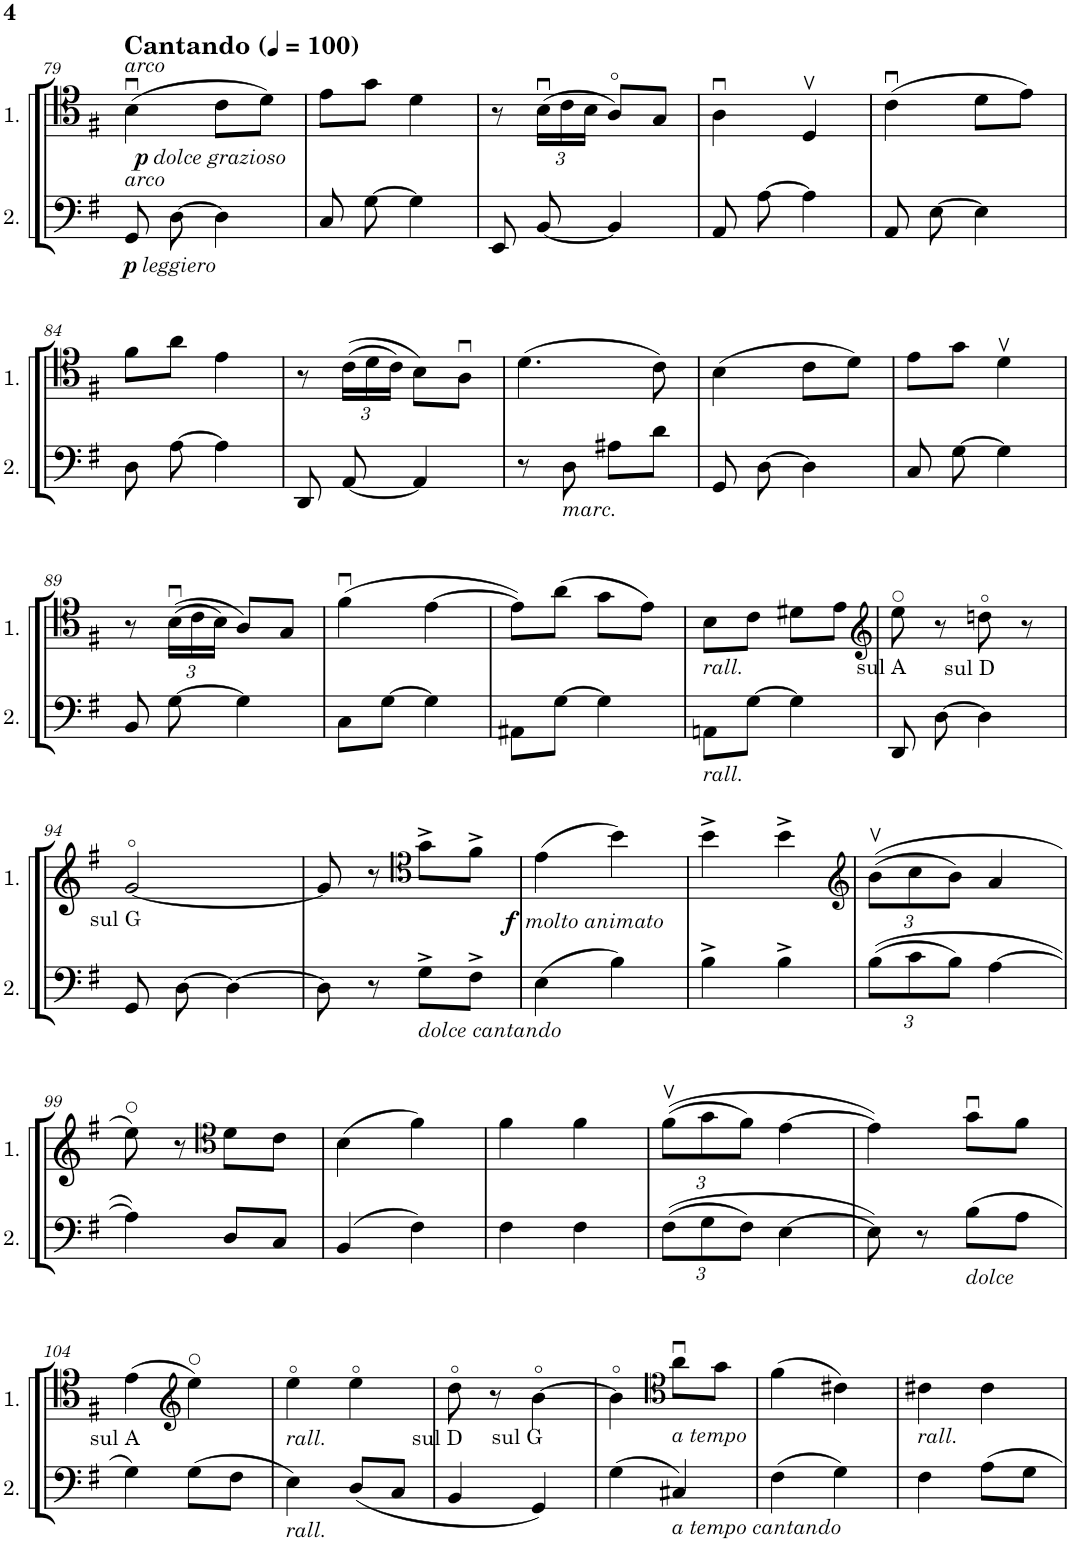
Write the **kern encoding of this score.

**kern	**dynam	**kern	**dynam
*part2	*part2	*part1	*part1
*staff2	*staff2	*staff1	*staff1
*I"Cello 2	*	*I"Cello 1	*
!!LO:PB:g=z
*clefF4	*	*clefC4	*
*k[f#]	*	*k[f#]	*
*M2/4	*	*M2/4	*
*MM100	*	*MM100	*
=79	=79	=79	=79
!	!	!LO:TX:a:i:t=arco	!
!	!	!LO:TX:a:B:t=Cantando	!
!LO:TX:a:i:t=arco	!	!	!
!	!LO:DY:b	!	!
!	!LO:DY:n=1:b	!	!LO:DY:b
!	!	!	!LO:DY:n=1:b
8GG/	p other-dynamics	(4Bu\	p other-dynamics
[8D\	.	.	.
4D\]	.	8c\L	.
.	.	8d\J)	.
=80	=80	=80	=80
8C/	.	8e\L	.
[8G\	.	8g\J	.
4G\]	.	4d\	.
=81	=81	=81	=81
8EE/	.	8r	.
*	*	*Xbrackettup	*
[8BB/	.	(24Bu\LL	.
.	.	24c\	.
.	.	24B\JJ	.
4BB/]	.	8A/L)	.
.	.	8G/J	.
=82	=82	=82	=82
8AA/	.	4Au\	.
[8A\	.	.	.
4A\]	.	4Dv/	.
=83	=83	=83	=83
8AA/	.	(4cu\	.
[8E\	.	.	.
4E\]	.	8d\L	.
.	.	8e\J)	.
!!LO:LB:g=z
=84	=84	=84	=84
8D\	.	8f#\L	.
[8A\	.	8a\J	.
4A\]	.	4e\	.
=85	=85	=85	=85
8DD/	.	8r	.
[8AA/	.	((24c\LL	.
.	.	24d\	.
.	.	24c\JJ)	.
4AA/]	.	8B\L)	.
.	.	8Au\J	.
=86	=86	=86	=86
8r	.	(4.d\	.
!LO:TX:b:i:t=marc.	!	!	!
8D\	.	.	.
8A#X\L	.	.	.
8d\J	.	8c\)	.
=87	=87	=87	=87
8GG/	.	(4B\	.
[8D\	.	.	.
4D\]	.	8c\L	.
.	.	8d\J)	.
=88	=88	=88	=88
8C/	.	8e\L	.
[8G\	.	8g\J	.
4G\]	.	4dv\	.
!!LO:LB:g=z
=89	=89	=89	=89
8BB/	.	8r	.
[8G\	.	((24Bu\LL	.
.	.	24c\	.
.	.	24B\JJ)	.
4G\]	.	8A/L)	.
.	.	8G/J	.
=90	=90	=90	=90
8C\L	.	(4f#u\	.
[8G\J	.	.	.
4G\]	.	[4e\	.
=91	=91	=91	=91
8AA#X\L	.	8e\L])	.
[8G\J	.	(8a\J	.
4G\]	.	8g\L	.
.	.	8e\J)	.
=92	=92	=92	=92
!	!	!LO:TX:b:i:t=rall.	!
!LO:TX:b:i:t=rall.	!	!	!
8AAn\L	.	8B\L	.
[8G\J	.	8c\J	.
4G\]	.	8d#X\L	.
.	.	8e\J	.
=93	=93	=93	=93
*	*	*clefG2	*
!	!	!LO:TX:b:t=sul A	!
8DD/	.	8ee\	.
[8D\	.	8r	.
!	!	!LO:TX:b:t=sul D	!
4D\]	.	8ddn\	.
.	.	8r	.
!!LO:LB:g=z
=94	=94	=94	=94
!	!	!LO:TX:b:t=sul G	!
8GG/	.	[2g/	.
[8D\	.	.	.
4D\_	.	.	.
=95	=95	=95	=95
8D\]	.	8g/]	.
8r	.	8r	.
*	*	*clefC4	*
!LO:TX:b:i:t=dolce cantando	!	!	!
!	!	!	!LO:DY:b
!	!	!	!LO:DY:n=1:b
8G^\L	.	8g^\L	f other-dynamics
8F#^\J	.	8f#^\J	.
=96	=96	=96	=96
(4E\	.	(4e\	.
4B\)	.	4b\)	.
=97	=97	=97	=97
4B^\	.	4b^\	.
4B^\	.	4b^\	.
=98	=98	=98	=98
*	*	*clefG2	*
*Xbrackettup	*	*	*
((12B\L	.	((12bv\L	.
12c\	.	12cc\	.
12B\J)	.	12b\J)	.
[4A\	.	4a/	.
!!LO:LB:g=z
=99	=99	=99	=99
4A\])	.	8ee\)	.
.	.	8r	.
*	*	*clefC4	*
8D/L	.	8d\L	.
8C/J	.	8c\J	.
=100	=100	=100	=100
(4BB/	.	(4B\	.
4F#\)	.	4f#\)	.
=101	=101	=101	=101
4F#\	.	4f#\	.
4F#\	.	4f#\	.
=102	=102	=102	=102
((12F#\L	.	((12f#v\L	.
12G\	.	12g\	.
12F#\J)	.	12f#\J)	.
[4E\	.	[4e\	.
=103	=103	=103	=103
8E\])	.	4e\])	.
8r	.	.	.
!LO:TX:b:i:t=dolce	!	!	!
(8B\L	.	8gu\L	.
8A\J	.	8f#\J	.
!!LO:LB:g=z
=104	=104	=104	=104
!	!	!LO:TX:b:t=sul A	!
4G\)	.	(4e\	.
*	*	*clefG2	*
(8G\L	.	4ee\)	.
8F#\J	.	.	.
=105	=105	=105	=105
!	!	!LO:TX:b:i:t=rall.	!
!LO:TX:b:i:t=rall.	!	!	!
4E\)	.	4ee\	.
(8D/L	.	4ee\	.
8C/J	.	.	.
=106	=106	=106	=106
!	!	!LO:TX:b:t=sul D	!
4BB/	.	8dd\	.
.	.	8r	.
!	!	!LO:TX:b:t=sul G	!
4GG/)	.	[4b\	.
=107	=107	=107	=107
(4G\	.	4b\]	.
*	*	*clefC4	*
!	!	!LO:TX:b:i:t=a tempo	!
!LO:TX:b:i:t=a tempo cantando	!	!	!
4C#X/)	.	8au\L	.
.	.	8g\J	.
=108	=108	=108	=108
(4F#\	.	(4f#\	.
4G\)	.	4c#X\)	.
=109	=109	=109	=109
!	!	!LO:TX:b:i:t=rall.	!
4F#\	.	4c#X\	.
8A\L	.	4c#\	.
8G\J	.	.	.
=	=	=	=
*-	*-	*-	*-
